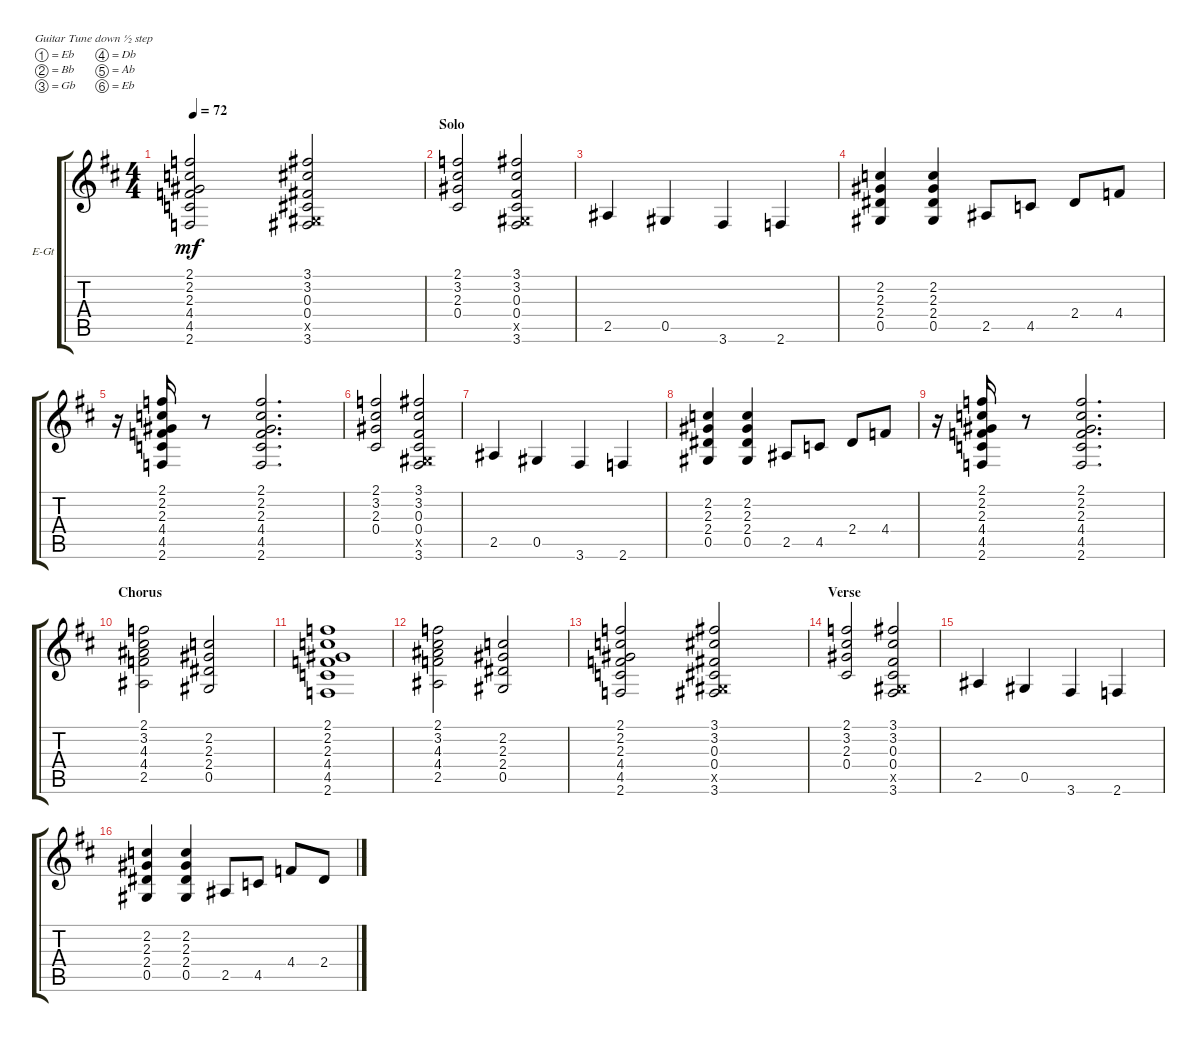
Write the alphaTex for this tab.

\defaultSystemsLayout 4
\bracketExtendMode groupsimilarinstruments
\firstSystemTrackNameOrientation horizontal
\otherSystemsTrackNameOrientation horizontal
\track ("PAUL STANLEY" "E-Gt") {instrument distortionguitar}
\staff {score tabs}
\tuning (Eb4 Bb3 Gb3 Db3 Ab2 Eb2)
\ts (4 4)
\tempo 72
\clef g2
\ks d
(2.6 4.5 4.4 2.3 2.2 2.1).2{dy mf} (3.6 0.5{x} 0.4 0.3 3.2 3.1).2 |
\section ("" "Solo")
(2.1 3.2 2.3 0.4).2 (3.1 3.2 0.3 0.4 3.6 0.5{x}).2 |
2.5.4 0.5.4 3.6.4 2.6.4 |
(0.5 2.4 2.3 2.2).4 (2.2 2.3 2.4 0.5).4 2.5.8 4.5.8 2.4.8 4.4.8 |
r.16 (2.1 2.2 2.3 4.4 4.5 2.6).16 r.8 (2.1 2.2 2.3 4.4 4.5 2.6).2{d} |
(2.1 3.2 2.3 0.4).2 (3.1 3.2 0.3 0.4 3.6 0.5{x}).2 |
2.5.4 0.5.4 3.6.4 2.6.4 |
(0.5 2.4 2.3 2.2).4 (2.2 2.3 2.4 0.5).4 2.5.8 4.5.8 2.4.8 4.4.8 |
r.16 (2.1 2.2 2.3 4.4 4.5 2.6).16 r.8 (2.1 2.2 2.3 4.4 4.5 2.6).2{d} |
\section ("" "Chorus")
(2.5 4.4 4.3 3.2 2.1).2{beam invert} (0.5 2.4 2.3 2.2).2 |
(2.6 4.5 4.4 2.3 2.2 2.1).1 |
(2.5 4.4 4.3 3.2 2.1).2{beam invert} (0.5 2.4 2.3 2.2).2 |
(2.6 4.5 4.4 2.3 2.2 2.1).2 (3.6 0.5{x} 0.4 0.3 3.2 3.1).2 |
\section ("" "Verse")
(2.1 3.2 2.3 0.4).2 (3.1 3.2 0.3 0.4 3.6 0.5{x}).2 |
2.5.4 0.5.4 3.6.4 2.6.4 |
(0.5 2.4 2.3 2.2).4 (0.5 2.4 2.3 2.2).4 2.5.8 4.5.8 4.4.8 2.4.8
